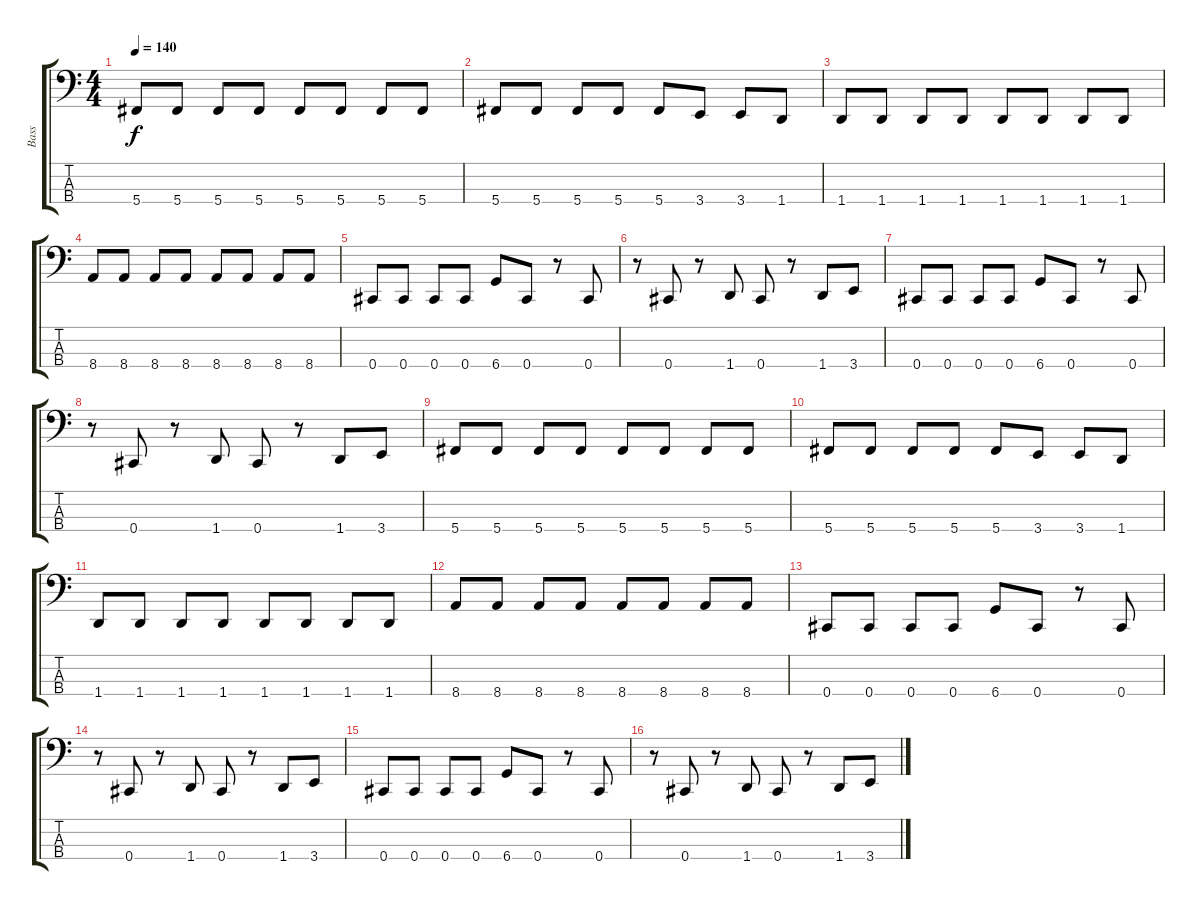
\track ("Bass" "Bass") {instrument electricbasspick}
\staff {score tabs}
\tuning (Gb2 Db2 Ab1 Db1) {hide}
\ts (4 4)
\tempo 140
\clef f4
\ks c
5.4.8{dy f} 5.4.8 5.4.8 5.4.8 5.4.8 5.4.8 5.4.8 5.4.8 |
5.4.8 5.4.8 5.4.8 5.4.8 5.4.8 3.4.8 3.4.8 1.4.8 |
1.4.8 1.4.8 1.4.8 1.4.8 1.4.8 1.4.8 1.4.8 1.4.8 |
8.4.8 8.4.8 8.4.8 8.4.8 8.4.8 8.4.8 8.4.8 8.4.8 |
0.4.8 0.4.8 0.4.8 0.4.8 6.4.8 0.4.8 r.8 0.4.8 |
r.8 0.4.8 r.8 1.4.8 0.4.8 r.8 1.4.8 3.4.8 |
0.4.8 0.4.8 0.4.8 0.4.8 6.4.8 0.4.8 r.8 0.4.8 |
r.8 0.4.8 r.8 1.4.8 0.4.8 r.8 1.4.8 3.4.8 |
5.4.8 5.4.8 5.4.8 5.4.8 5.4.8 5.4.8 5.4.8 5.4.8 |
5.4.8 5.4.8 5.4.8 5.4.8 5.4.8 3.4.8 3.4.8 1.4.8 |
1.4.8 1.4.8 1.4.8 1.4.8 1.4.8 1.4.8 1.4.8 1.4.8 |
8.4.8 8.4.8 8.4.8 8.4.8 8.4.8 8.4.8 8.4.8 8.4.8 |
0.4.8 0.4.8 0.4.8 0.4.8 6.4.8 0.4.8 r.8 0.4.8 |
r.8 0.4.8 r.8 1.4.8 0.4.8 r.8 1.4.8 3.4.8 |
0.4.8 0.4.8 0.4.8 0.4.8 6.4.8 0.4.8 r.8 0.4.8 |
r.8 0.4.8 r.8 1.4.8 0.4.8 r.8 1.4.8 3.4.8
